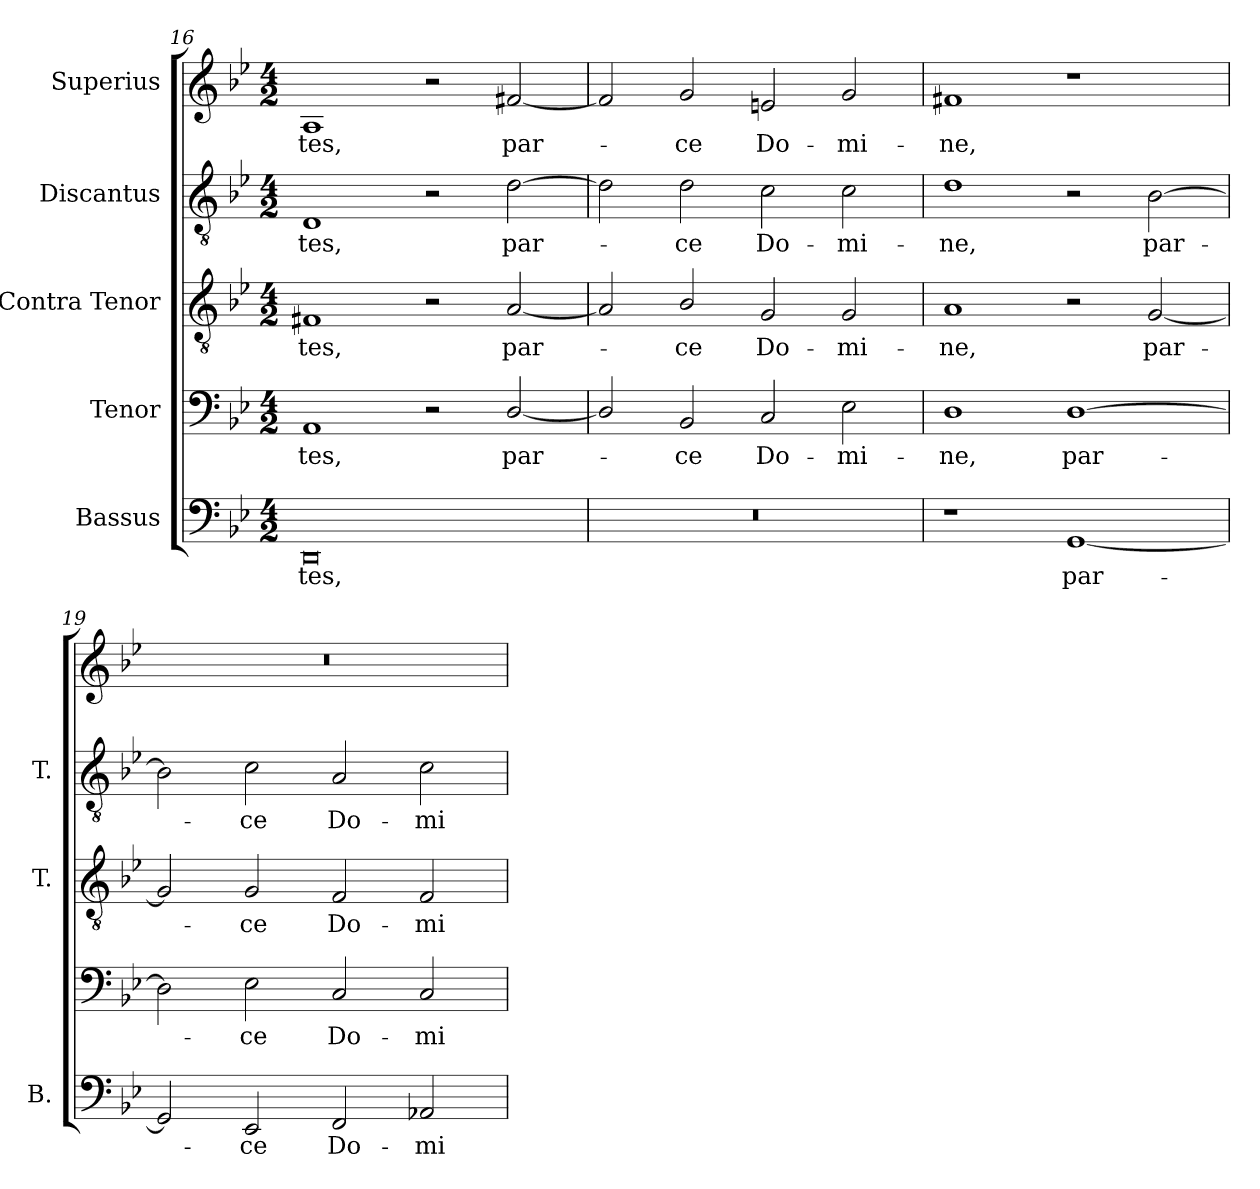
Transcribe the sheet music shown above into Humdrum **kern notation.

**kern	**text	**kern	**text	**kern	**text	**kern	**text	**kern	**text
*part5	*part5	*part4	*part4	*part3	*part3	*part2	*part2	*part1	*part1
*staff5	*staff5	*staff4	*staff4	*staff3	*staff3	*staff2	*staff2	*staff1	*staff1
*I"Bassus	*	*I"Tenor	*	*I"Contra Tenor	*	*I"Discantus	*	*I"Superius	*
*I'B.	*	*	*	*I'T.	*	*I'T.	*	*	*
*clefF4	*	*clefF4	*	*clefGv2	*	*clefGv2	*	*clefG2	*
*	*	*	*	*ITrd7c12	*	*ITrd7c12	*	*	*
*k[b-e-]	*	*k[b-e-]	*	*k[b-e-]	*	*k[b-e-]	*	*k[b-e-]	*
*B-:	*	*B-:	*	*B-:	*	*B-:	*	*B-:	*
*M4/2	*	*M4/2	*	*M4/2	*	*M4/2	*	*M4/2	*
=16	=16	=16	=16	=16	=16	=16	=16	=16	=16
!	!LO:LY:b:color=#000000	!	!	!	!	!	!	!	!
!	!	!	!LO:LY:b:color=#000000	!	!	!	!	!	!
!	!	!	!	!	!LO:LY:b:color=#000000	!	!	!	!
!	!	!	!	!	!	!	!LO:LY:b:color=#000000	!	!
!	!	!	!	!	!	!	!	!	!LO:LY:b:color=#000000
0DDi	-tes,	1AAi	-tes,	1FF#Xi	-tes,	1DDi	-tes,	1Ai	-tes,
.	.	2r	.	2r	.	2r	.	2r	.
!	!	!	!LO:LY:b:color=#000000	!	!	!	!	!	!
!	!	!	!	!	!LO:LY:b:color=#000000	!	!	!	!
!	!	!	!	!	!	!	!LO:LY:b:color=#000000	!	!
!	!	!	!	!	!	!	!	!	!LO:LY:b:color=#000000
.	.	[<2Di/	par-	[<2AAi/	par-	[>2Di\	par-	[<2f#Xi/	par-
=17	=17	=17	=17	=17	=17	=17	=17	=17	=17
!LO:N:vis=1	!	!	!	!	!	!	!	!	!
0r	.	2Di/]	.	2AAi/]	.	2Di\]	.	2f#i/]	.
!	!	!	!LO:LY:b:color=#000000	!	!	!	!	!	!
!	!	!	!	!	!LO:LY:b:color=#000000	!	!	!	!
!	!	!	!	!	!	!	!LO:LY:b:color=#000000	!	!
!	!	!	!	!	!	!	!	!	!LO:LY:b:color=#000000
.	.	2BB-i/	-ce	2BB-i/	-ce	2Di\	-ce	2gi/	-ce
!	!	!	!LO:LY:b:color=#000000	!	!	!	!	!	!
!	!	!	!	!	!LO:LY:b:color=#000000	!	!	!	!
!	!	!	!	!	!	!	!LO:LY:b:color=#000000	!	!
!	!	!	!	!	!	!	!	!	!LO:LY:b:color=#000000
.	.	2Ci/	Do-	2GGi/	Do-	2Ci\	Do-	2eni/	Do-
!	!	!	!LO:LY:b:color=#000000	!	!	!	!	!	!
!	!	!	!	!	!LO:LY:b:color=#000000	!	!	!	!
!	!	!	!	!	!	!	!LO:LY:b:color=#000000	!	!
!	!	!	!	!	!	!	!	!	!LO:LY:b:color=#000000
.	.	2E-i\	-mi-	2GGi/	-mi-	2Ci\	-mi-	2gi/	-mi-
!!LO:PB:g=z
=18	=18	=18	=18	=18	=18	=18	=18	=18	=18
!	!	!	!LO:LY:b:color=#000000	!	!	!	!	!	!
!	!	!	!	!	!LO:LY:b:color=#000000	!	!	!	!
!	!	!	!	!	!	!	!LO:LY:b:color=#000000	!	!
!	!	!	!	!	!	!	!	!	!LO:LY:b:color=#000000
1r	.	1Di	-ne,	1AAi	-ne,	1Di	-ne,	1f#Xi	-ne,
!	!LO:LY:b:color=#000000	!	!	!	!	!	!	!	!
!	!	!	!LO:LY:b:color=#000000	!	!	!	!	!	!
[<1GGi	par-	[>1Di	par-	2r	.	2r	.	1r	.
!	!	!	!	!	!LO:LY:b:color=#000000	!	!	!	!
!	!	!	!	!	!	!	!LO:LY:b:color=#000000	!	!
.	.	.	.	[<2GGi/	par-	[>2BB-i\	par-	.	.
=19	=19	=19	=19	=19	=19	=19	=19	=19	=19
!	!	!	!	!	!	!	!	!LO:N:vis=1	!
2GGi/]	.	2Di\]	.	2GGi/]	.	2BB-i\]	.	0r	.
!	!LO:LY:b:color=#000000	!	!	!	!	!	!	!	!
!	!	!	!LO:LY:b:color=#000000	!	!	!	!	!	!
!	!	!	!	!	!LO:LY:b:color=#000000	!	!	!	!
!	!	!	!	!	!	!	!LO:LY:b:color=#000000	!	!
2EE-i/	-ce	2E-i\	-ce	2GGi/	-ce	2Ci\	-ce	.	.
!	!LO:LY:b:color=#000000	!	!	!	!	!	!	!	!
!	!	!	!LO:LY:b:color=#000000	!	!	!	!	!	!
!	!	!	!	!	!LO:LY:b:color=#000000	!	!	!	!
!	!	!	!	!	!	!	!LO:LY:b:color=#000000	!	!
2FFi/	Do-	2Ci/	Do-	2FFi/	Do-	2AAi/	Do-	.	.
!	!LO:LY:b:color=#000000	!	!	!	!	!	!	!	!
!	!	!	!LO:LY:b:color=#000000	!	!	!	!	!	!
!	!	!	!	!	!LO:LY:b:color=#000000	!	!	!	!
!	!	!	!	!	!	!	!LO:LY:b:color=#000000	!	!
2AA-Xi/	-mi-	2Ci/	-mi-	2FFi/	-mi-	2Ci\	-mi-	.	.
=	=	=	=	=	=	=	=	=	=
*-	*-	*-	*-	*-	*-	*-	*-	*-	*-
